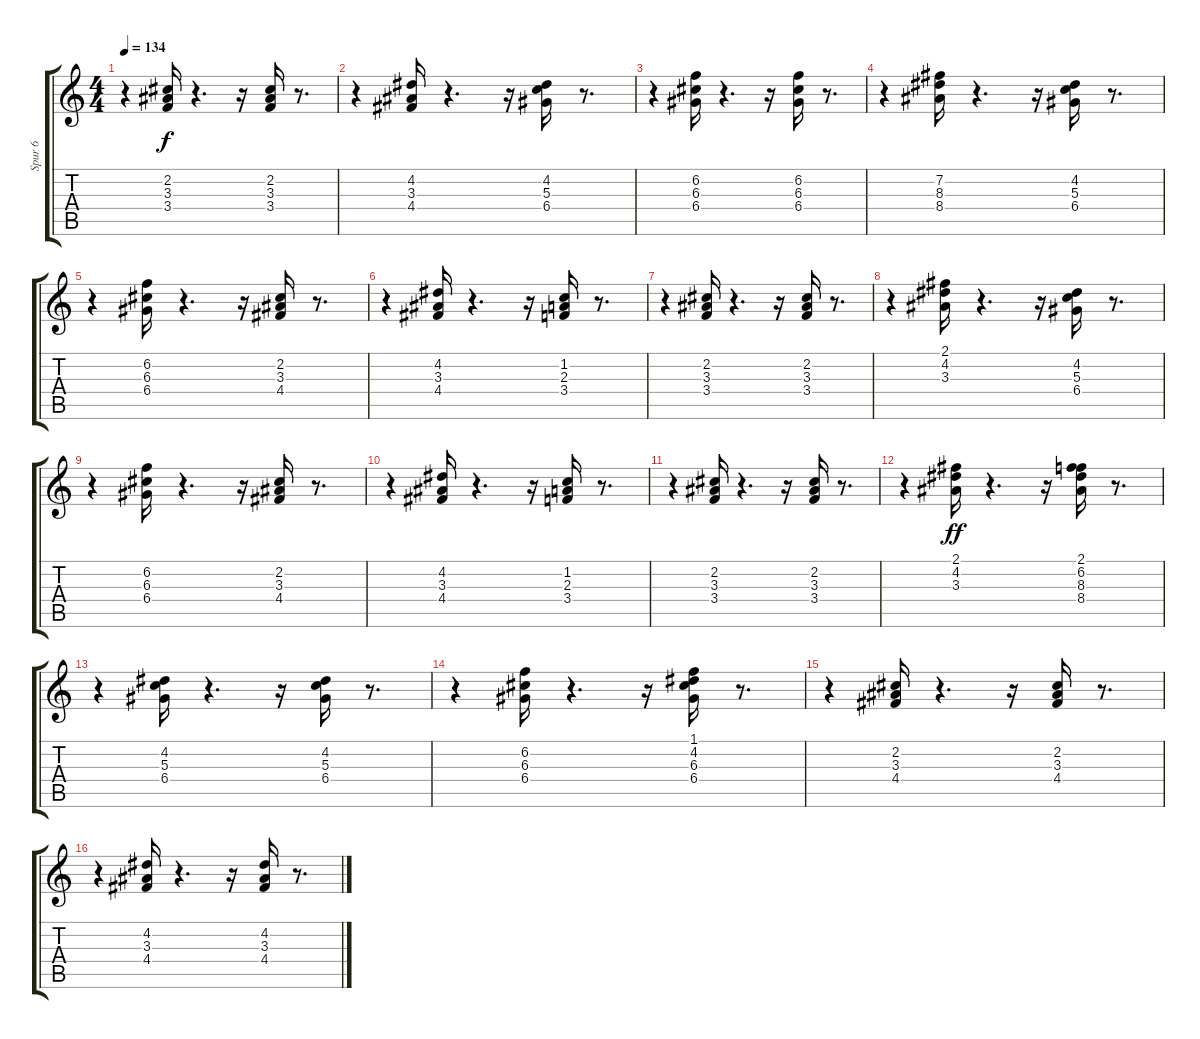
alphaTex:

\track ("Spur 6" "Spur 6") {instrument electricguitarclean}
\staff {score tabs}
\tuning (E4 B3 G3 D3 A2 E2) {hide}
\ts (4 4)
\tempo 134
\clef g2
\ks c
r.4{dy f} (2.2 3.3 3.4).16 r.4{d} r.16 (2.2 3.3 3.4).16 r.8{d} |
r.4 (4.2 3.3 4.4).16 r.4{d} r.16 (4.2 5.3 6.4).16 r.8{d} |
r.4 (6.2 6.3 6.4).16 r.4{d} r.16 (6.2 6.3 6.4).16 r.8{d} |
r.4 (7.2 8.3 8.4).16 r.4{d} r.16 (4.2 5.3 6.4).16 r.8{d} |
r.4 (6.2 6.3 6.4).16 r.4{d} r.16 (2.2 3.3 4.4).16 r.8{d} |
r.4 (4.2 3.3 4.4).16 r.4{d} r.16 (1.2 2.3 3.4).16 r.8{d} |
r.4 (2.2 3.3 3.4).16 r.4{d} r.16 (2.2 3.3 3.4).16 r.8{d} |
r.4 (2.1 4.2 3.3).16 r.4{d} r.16 (4.2 5.3 6.4).16 r.8{d} |
r.4 (6.2 6.3 6.4).16 r.4{d} r.16 (2.2 3.3 4.4).16 r.8{d} |
r.4 (4.2 3.3 4.4).16 r.4{d} r.16 (1.2 2.3 3.4).16 r.8{d} |
r.4 (2.2 3.3 3.4).16 r.4{d} r.16 (2.2 3.3 3.4).16 r.8{d} |
r.4 (2.1 4.2 3.3).16{dy ff} r.4{d} r.16 (2.1 6.2 8.3 8.4).16 r.8{d} |
r.4 (4.2 5.3 6.4).16 r.4{d} r.16 (4.2 5.3 6.4).16 r.8{d} |
r.4 (6.2 6.3 6.4).16 r.4{d} r.16 (1.1 4.2 6.3 6.4).16 r.8{d} |
r.4 (2.2 3.3 4.4).16 r.4{d} r.16 (2.2 3.3 4.4).16 r.8{d} |
r.4 (4.2 3.3 4.4).16 r.4{d} r.16 (4.2 3.3 4.4).16 r.8{d}
